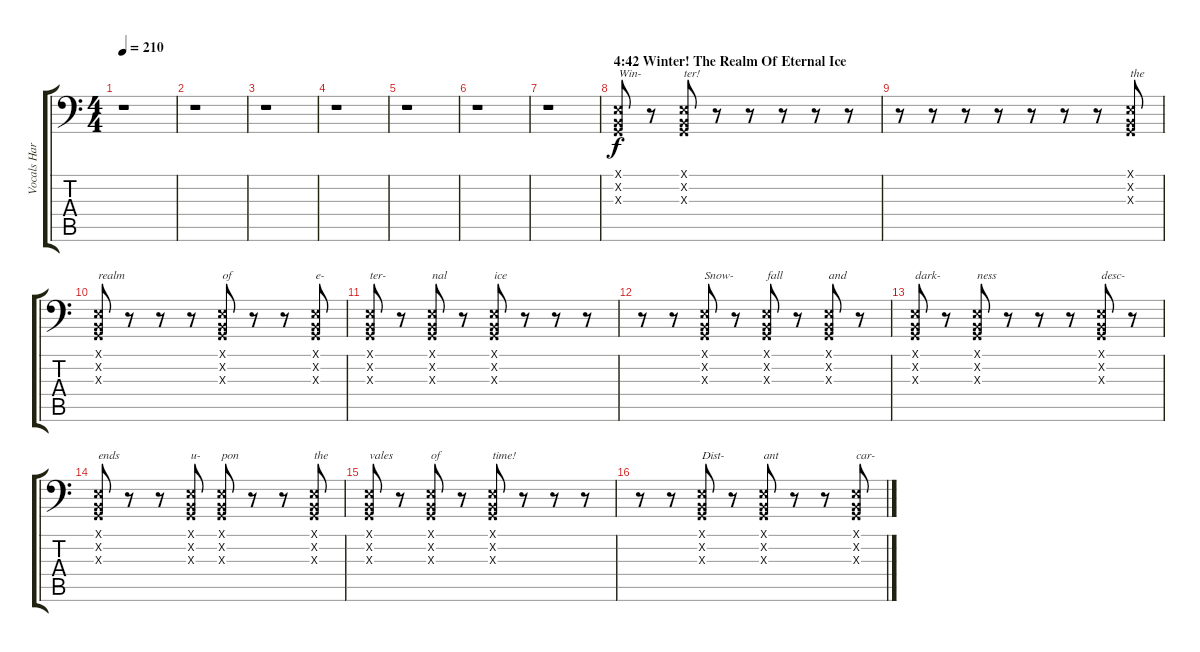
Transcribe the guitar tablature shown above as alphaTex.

\track ("Vocals Harsh" "Vocals Har") {instrument timpani}
\staff {score tabs}
\tuning (E3 B2 G2 D2 A1 E1) {hide}
\ts (4 4)
\tempo 210
\clef f4
\ks c
r.1{dy f} |
r.1 |
r.1 |
r.1 |
r.1 |
r.1 |
r.1 |
\section ("" "4:42 Winter! The Realm Of Eternal Ice")
(0.1{x} 0.2{x} 0.3{x}).8{txt "Win-"} r.8 (0.1{x} 0.2{x} 0.3{x}).8{txt "ter!"} r.8 r.8 r.8 r.8 r.8 |
r.8 r.8 r.8 r.8 r.8 r.8 r.8 (0.1{x} 0.2{x} 0.3{x}).8{txt "the"} |
(0.1{x} 0.2{x} 0.3{x}).8{txt "realm"} r.8 r.8 r.8 (0.1{x} 0.2{x} 0.3{x}).8{txt "of"} r.8 r.8 (0.1{x} 0.2{x} 0.3{x}).8{txt "e-"} |
(0.1{x} 0.2{x} 0.3{x}).8{txt "ter-"} r.8 (0.1{x} 0.2{x} 0.3{x}).8{txt "nal"} r.8 (0.1{x} 0.2{x} 0.3{x}).8{txt "ice"} r.8 r.8 r.8 |
r.8 r.8 (0.1{x} 0.2{x} 0.3{x}).8{txt "Snow-"} r.8 (0.1{x} 0.2{x} 0.3{x}).8{txt "fall"} r.8 (0.1{x} 0.2{x} 0.3{x}).8{txt "and"} r.8 |
(0.1{x} 0.2{x} 0.3{x}).8{txt "dark-"} r.8 (0.1{x} 0.2{x} 0.3{x}).8{txt "ness"} r.8 r.8 r.8 (0.1{x} 0.2{x} 0.3{x}).8{txt "desc-"} r.8 |
(0.1{x} 0.2{x} 0.3{x}).8{txt "ends"} r.8 r.8 (0.1{x} 0.2{x} 0.3{x}).8{txt "u-"} (0.1{x} 0.2{x} 0.3{x}).8{txt "pon"} r.8 r.8 (0.1{x} 0.2{x} 0.3{x}).8{txt "the"} |
(0.1{x} 0.2{x} 0.3{x}).8{txt "vales"} r.8 (0.1{x} 0.2{x} 0.3{x}).8{txt "of"} r.8 (0.1{x} 0.2{x} 0.3{x}).8{txt "time!"} r.8 r.8 r.8 |
r.8 r.8 (0.1{x} 0.2{x} 0.3{x}).8{txt "Dist-"} r.8 (0.1{x} 0.2{x} 0.3{x}).8{txt "ant"} r.8 r.8 (0.1{x} 0.2{x} 0.3{x}).8{txt "car-"}
